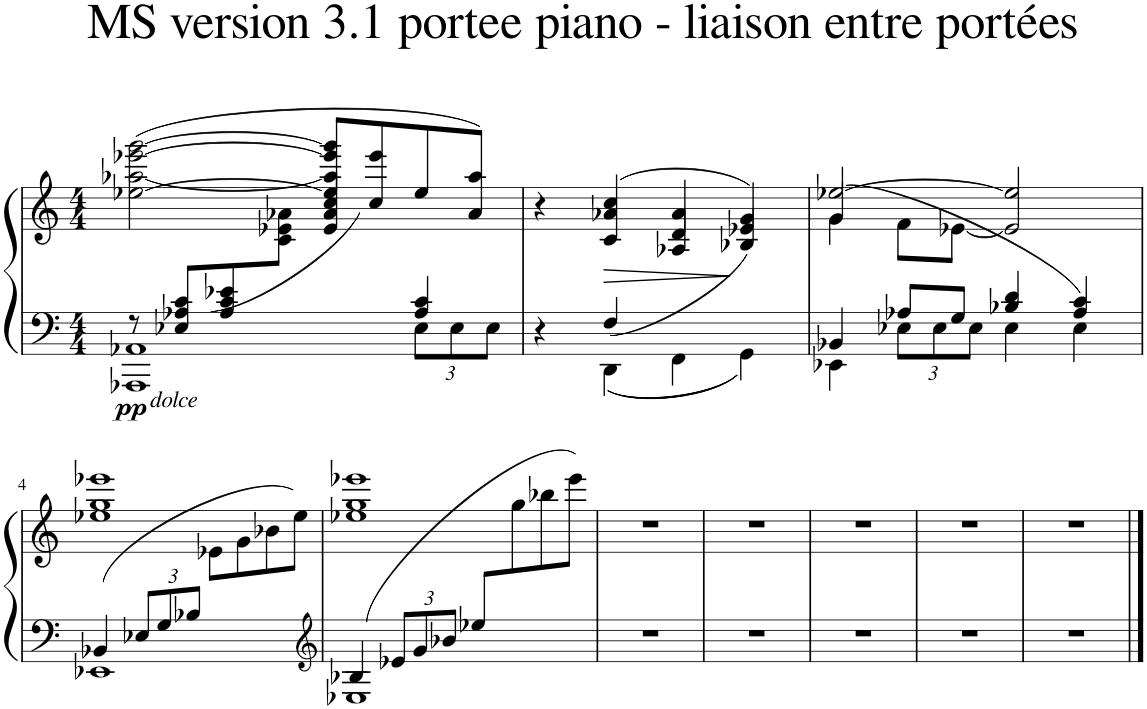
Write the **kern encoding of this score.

**kern	**kern	**dynam
*part1	*part1	*part1
*staff2	*staff1	*staff1/2
*I"Piano	*	*
*I'Pia.	*	*
*clefF4	*clefG2	*
*k[]	*k[]	*
*M4/4	*M4/4	*
=1	=1	=1
*^	*^	*
*	*^	*	*	*
!LO:TX:b:i:t=dolce	!	!	!	!	!
!	!	!	!	!	!LO:DY:b=2
8r	1AAA-X 1AA-X	2.ryy	([>2ee-X\ [2aa-X\ [2eee-X\ [2ggg\	4.ryy	pp
(<8E-X/ 8A-X/ 8c/L	.	.	.	.	.
8A-/ 8c/ 8e-X/	.	.	.	.	.
4.ryy	.	.	.	8c\ 8e-X\ 8a-X\J	.
.	.	.	8ee-/] 8aa-/] 8eee-/] 8ggg/]L	4e-/ 4a-/ 4cc/)	.
.	.	.	8cc/ 8eee-/	.	.
*	*	*Xbrackettup	*	*	*
4A-/ 4c/	.	12E-\L	8ee-/	4ryy	.
.	.	12E-\	.	.	.
.	.	.	8a-/ 8aa-/J)	.	.
.	.	12E-\J	.	.	.
*	*v	*v	*	*	*
=2	=2	=2	=2	=2
4r	4ryy	4r	2ryy	.
!	!	!	!	!LO:HP:b
(<4F/	4DD\	(>4c/ 4a-X/ 4cc/	.	>
2ryy	4FF\	4d/ 4a-/	4A-X/	.
.	4GG\	4e-X/ 4g/)	4B-X/)	]
=3	=3	=3	=3	=3
*	*^	*	*^	*
2.ryy	4BB-X/	4EE-X\	[2ee-X/	4g\	(>4g/	.
.	8A-X/L	12E-X\L	.	8f\L	2ryy	.
.	.	12E-\	.	.	.	.
.	8G/J	.	.	[8e-X\J	.	.
.	.	12E-\J	.	.	.	.
.	4B-X/ 4d/	4E-\	2e-/] 2ee-/]	2ryy	.	.
4c)	4A-/ 4c/	4E-\	.	.	4ryy	.
*	*v	*v	*	*	*	*
*	*	*	*v	*v	*
!!LO:LB:g=z
=4	=4	=4	=4	=4
(4BB-X/	1EE-X	1ee-X 1gg 1eee-X	2ryy	.
12E-X/L	.	.	.	.
12G/	.	.	.	.
12B-X/J	.	.	.	.
2ryy	.	.	8e-X\L	.
.	.	.	8g\	.
.	.	.	8b-X\	.
.	.	.	8ee-\J)	.
=5	=5	=5	=5	=5
*clefG2	*	*	*	*
(4B-X/	1E-X	1ee-X 1gg 1eee-X	8ryy	.
*	*	*v	*v	*
12e-X/L	.	.	.
12g/	.	.	.
12b-X/J	.	.	.
8ee-X/L	.	.	.
*	*	*^	*
4.ryy	.	.	8gg\	.
.	.	.	8bb-X\	.
.	.	.	8eee-\J)	.
*v	*v	*	*	*
*	*v	*v	*
=6	=6	=6
1r	1r	.
=7	=7	=7
1r	1r	.
=8	=8	=8
1r	1r	.
=9	=9	=9
1r	1r	.
=10	=10	=10
1r	1r	.
==	==	==
*-	*-	*-
